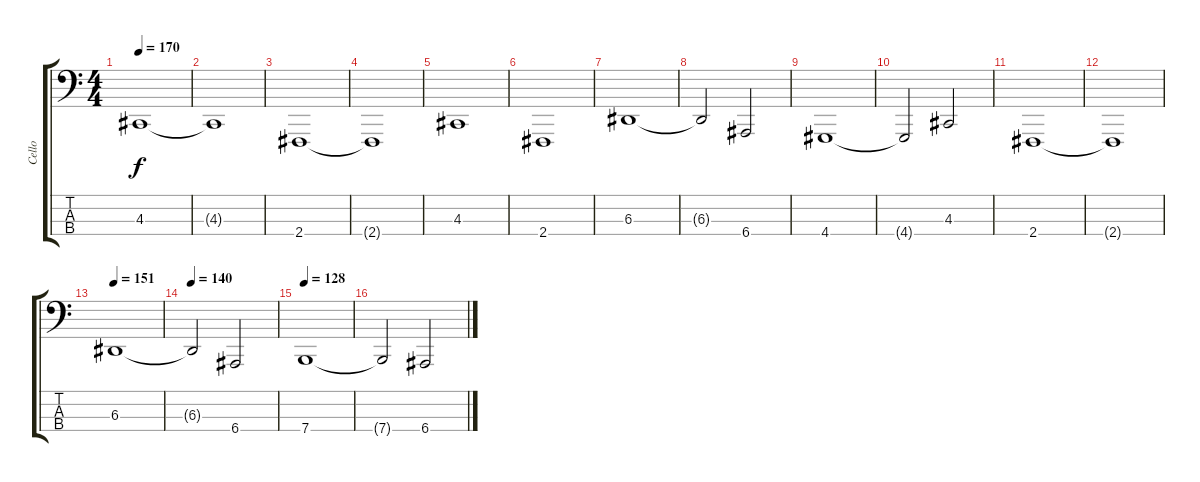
\track ("Cello" "Cello") {instrument cello}
\staff {score tabs}
\tuning (G2 D2 A1 E1) {hide}
\ts (4 4)
\tempo 170
\clef f4
\ks c
4.3.1{dy f} |
4.3{t}.1 |
2.4.1 |
2.4{t}.1 |
4.3.1 |
2.4.1 |
6.3.1 |
6.3{t}.2 6.4.2 |
4.4.1 |
4.4{t}.2 4.3.2 |
2.4.1 |
2.4{t}.1 |
\tempo 151
6.3.1{volume 5} |
\tempo 140
6.3{t}.2 6.4.2 |
\tempo 147
\tempo 128
7.4.1 |
7.4{t}.2 6.4.2
